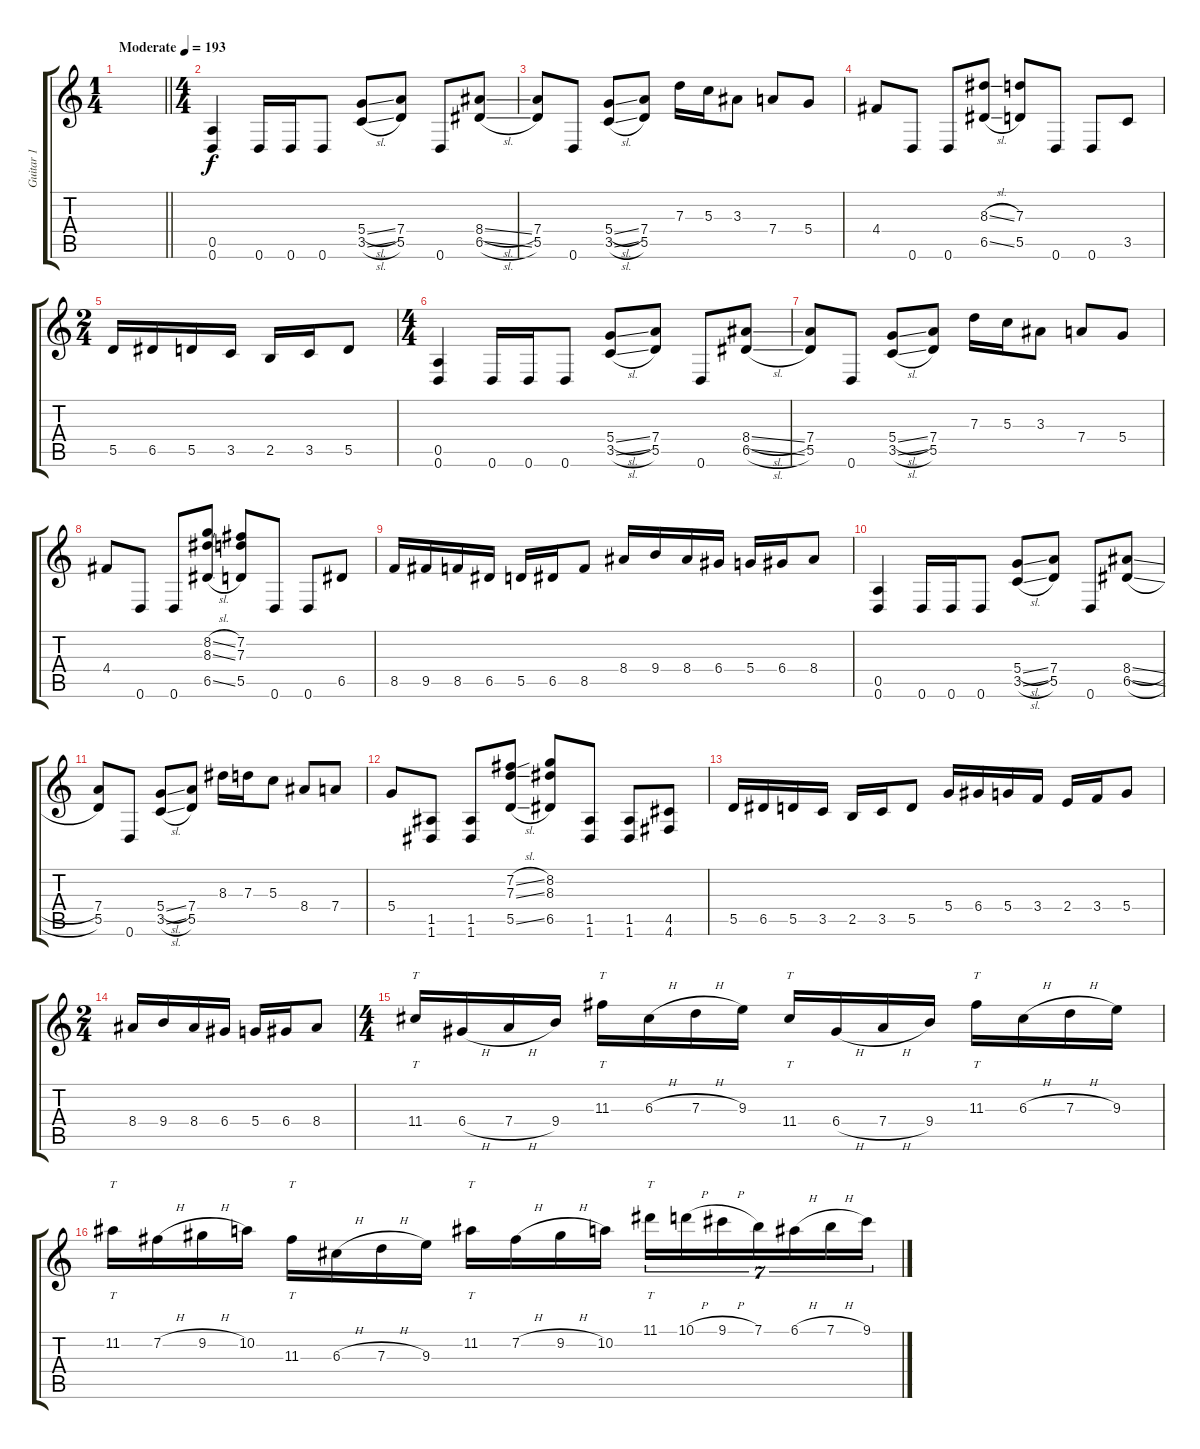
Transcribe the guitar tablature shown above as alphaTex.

\track ("Guitar 1" "Guitar 1") {instrument distortionguitar}
\staff {score tabs}
\tuning (E4 B3 G3 D3 A2 D2) {hide}
\ts (1 4)
\tempo (193 "Moderate")
\clef g2
\barLineRight lightlight
\ks c
|
\ts (4 4)
(0.5 0.6).4 0.6.16 0.6.16 0.6.8 (5.4{sl} 3.5{sl}).8 (7.4 5.5).8 0.6.8 (8.4{sl} 6.5{sl}).8 |
(7.4 5.5).8 0.6.8 (5.4{sl} 3.5{sl}).8 (7.4 5.5).8 7.3.16 5.3.16 3.3.8 7.4.8 5.4.8 |
4.4.8 0.6.8 0.6.8 (8.3{sl} 6.5{sl}).8 (7.3 5.5).8 0.6.8 0.6.8 3.5.8 |
\ts (2 4)
5.5.16 6.5.16 5.5.16 3.5.16 2.5.16 3.5.16 5.5.8 |
\ts (4 4)
(0.5 0.6).4 0.6.16 0.6.16 0.6.8 (5.4{sl} 3.5{sl}).8 (7.4 5.5).8 0.6.8 (8.4{sl} 6.5{sl}).8 |
(7.4 5.5).8 0.6.8 (5.4{sl} 3.5{sl}).8 (7.4 5.5).8 7.3.16 5.3.16 3.3.8 7.4.8 5.4.8 |
4.4.8 0.6.8 0.6.8 (8.2{sl} 8.3{sl} 6.5{sl}).8 (7.2 7.3 5.5).8 0.6.8 0.6.8 6.5.8 |
8.5.16 9.5.16 8.5.16 6.5.16 5.5.16 6.5.16 8.5.8 8.4.16 9.4.16 8.4.16 6.4.16 5.4.16 6.4.16 8.4.8 |
(0.5 0.6).4 0.6.16 0.6.16 0.6.8 (5.4{sl} 3.5{sl}).8 (7.4 5.5).8 0.6.8 (8.4{sl} 6.5{sl}).8 |
(7.4 5.5).8 0.6.8 (5.4{sl} 3.5{sl}).8 (7.4 5.5).8 8.3.16 7.3.16 5.3.8 8.4.8 7.4.8 |
5.4.8 (1.5 1.6).8 (1.5 1.6).8 (7.2{sl} 7.3{sl} 5.5{sl}).8 (8.2 8.3 6.5).8 (1.5 1.6).8 (1.5 1.6).8 (4.5 4.6).8 |
5.5.16 6.5.16 5.5.16 3.5.16 2.5.16 3.5.16 5.5.8 5.4.16 6.4.16 5.4.16 3.4.16 2.4.16 3.4.16 5.4.8 |
\ts (2 4)
8.4.16 9.4.16 8.4.16 6.4.16 5.4.16 6.4.16 8.4.8 |
\ts (4 4)
11.4.16{tt} 6.4{h}.16 7.4{h}.16 9.4.16 11.3.16{tt} 6.3{h}.16 7.3{h}.16 9.3.16 11.4.16{tt} 6.4{h}.16 7.4{h}.16 9.4.16 11.3.16{tt} 6.3{h}.16 7.3{h}.16 9.3.16 |
11.2.16{tt} 7.2{h}.16 9.2{h}.16 10.2.16 11.3.16{tt} 6.3{h}.16 7.3{h}.16 9.3.16 11.2.16{tt} 7.2{h}.16 9.2{h}.16 10.2.16 11.1.16{tt tu (7 4)} 10.1{h}.16{tu (7 4)} 9.1{h}.16{tu (7 4)} 7.1.16{tu (7 4)} 6.1{h}.16{tu (7 4)} 7.1{h}.16{tu (7 4)} 9.1.16{tu (7 4)}
